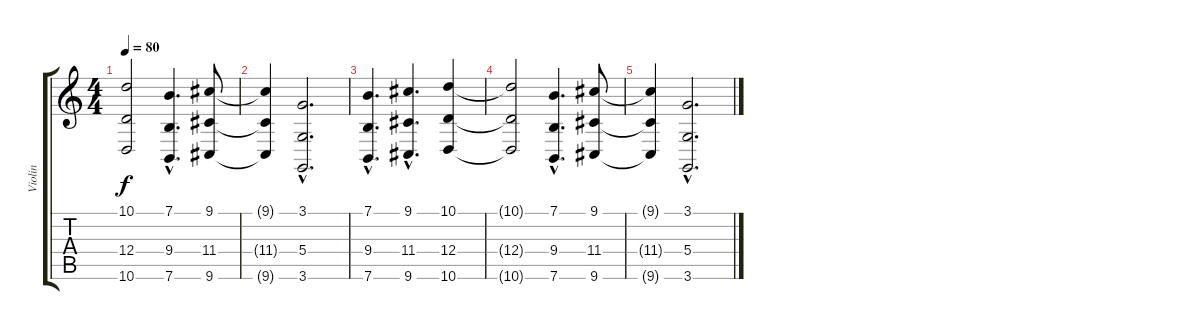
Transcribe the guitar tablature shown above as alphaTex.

\track ("Violin" "Violin") {instrument violin}
\staff {score tabs}
\tuning (E4 B3 G3 D3 A2 E2) {hide}
\ts (4 4)
\tempo 80
\clef g2
\ks c
(10.1{t} 12.4{t} 10.6{t}).2{dy f} (7.1{hac} 9.4{hac} 7.6{hac}).4{d} (9.1 11.4 9.6).8 |
(9.1{t} 11.4{t} 9.6{t}).4 (3.1{hac} 5.4{hac} 3.6{hac}).2{d} |
(7.1{hac} 9.4{hac} 7.6{hac}).4{d} (9.1{hac} 11.4{hac} 9.6{hac}).4{d} (10.1 12.4 10.6).4 |
(10.1{t} 12.4{t} 10.6{t}).2 (7.1{hac} 9.4{hac} 7.6{hac}).4{d} (9.1 11.4 9.6).8 |
(9.1{t} 11.4{t} 9.6{t}).4 (3.1{hac} 5.4{hac} 3.6{hac}).2{d}
